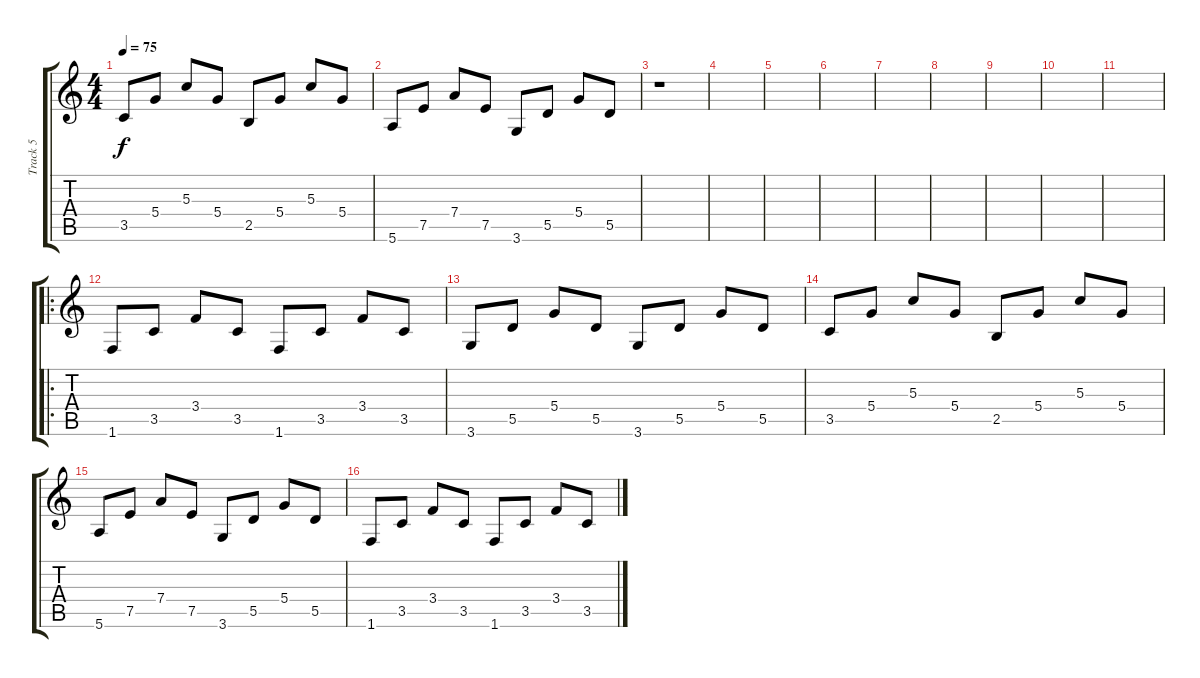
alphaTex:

\track ("Track 5" "Track 5") {instrument electricguitarclean}
\staff {score tabs}
\tuning (E4 B3 G3 D3 A2 E2) {hide}
\ts (4 4)
\tempo 75
\clef g2
\ks c
3.5.8{dy f} 5.4.8 5.3.8 5.4.8 2.5.8 5.4.8 5.3.8 5.4.8 |
5.6.8 7.5.8 7.4.8 7.5.8 3.6.8 5.5.8 5.4.8 5.5.8 |
r.1 |
|
|
|
|
|
|
|
|
\ro
1.6.8 3.5.8 3.4.8 3.5.8 1.6.8 3.5.8 3.4.8 3.5.8 |
3.6.8 5.5.8 5.4.8 5.5.8 3.6.8 5.5.8 5.4.8 5.5.8 |
3.5.8 5.4.8 5.3.8 5.4.8 2.5.8 5.4.8 5.3.8 5.4.8 |
5.6.8 7.5.8 7.4.8 7.5.8 3.6.8 5.5.8 5.4.8 5.5.8 |
1.6.8 3.5.8 3.4.8 3.5.8 1.6.8 3.5.8 3.4.8 3.5.8
